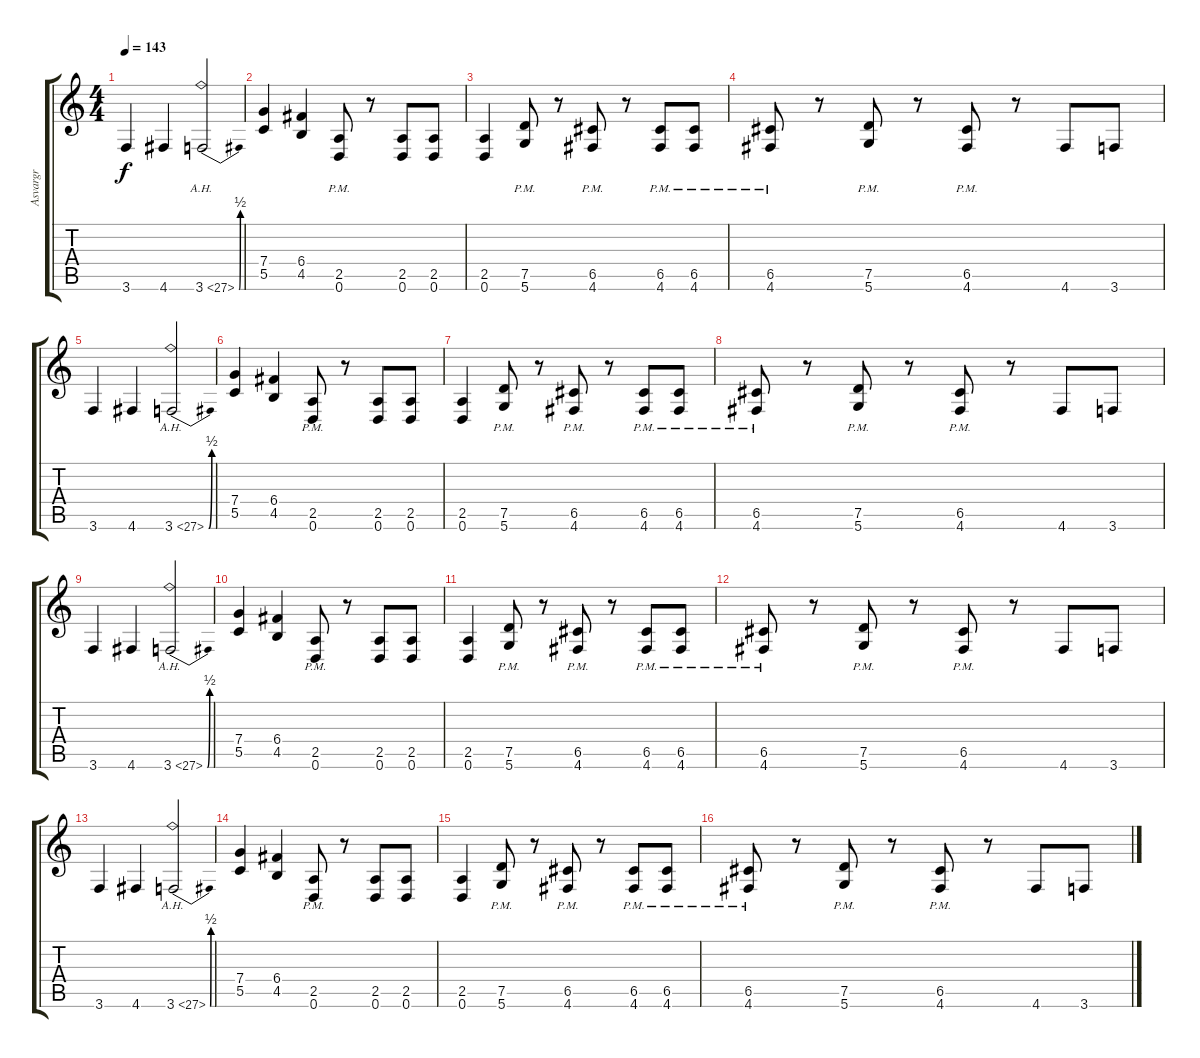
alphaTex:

\track ("Asvargr" "Asvargr") {instrument distortionguitar}
\staff {score tabs}
\tuning (D4 A3 F3 C3 G2 D2) {hide}
\ts (4 4)
\tempo 143
\clef g2
\ks c
3.6.4{dy f} 4.6.4 3.6{be (bend 0 0 60 2) ah 24}.2 |
(7.4 5.5).4{volume 10 balance 13} (6.4 4.5).4 (2.5{pm} 0.6{pm}).8 r.8 (2.5 0.6).8 (2.5 0.6).8 |
(2.5 0.6).4 (7.5{pm} 5.6{pm}).8 r.8 (6.5{pm} 4.6{pm}).8 r.8 (6.5{pm} 4.6{pm}).8 (6.5{pm} 4.6{pm}).8 |
(6.5{pm} 4.6{pm}).8 r.8 (7.5{pm} 5.6{pm}).8 r.8 (6.5{pm} 4.6{pm}).8 r.8 4.6.8 3.6.8 |
3.6.4 4.6.4 3.6{be (bend 0 0 60 2) ah 24}.2 |
(7.4 5.5).4{volume 7} (6.4 4.5).4 (2.5{pm} 0.6{pm}).8 r.8 (2.5 0.6).8 (2.5 0.6).8 |
(2.5 0.6).4 (7.5{pm} 5.6{pm}).8 r.8 (6.5{pm} 4.6{pm}).8 r.8 (6.5{pm} 4.6{pm}).8 (6.5{pm} 4.6{pm}).8 |
(6.5{pm} 4.6{pm}).8 r.8 (7.5{pm} 5.6{pm}).8 r.8 (6.5{pm} 4.6{pm}).8 r.8 4.6.8 3.6.8 |
3.6.4 4.6.4 3.6{be (bend 0 0 60 2) ah 24}.2 |
(7.4 5.5).4{volume 5} (6.4 4.5).4 (2.5{pm} 0.6{pm}).8 r.8 (2.5 0.6).8 (2.5 0.6).8 |
(2.5 0.6).4 (7.5{pm} 5.6{pm}).8 r.8 (6.5{pm} 4.6{pm}).8 r.8 (6.5{pm} 4.6{pm}).8 (6.5{pm} 4.6{pm}).8 |
(6.5{pm} 4.6{pm}).8 r.8 (7.5{pm} 5.6{pm}).8 r.8 (6.5{pm} 4.6{pm}).8 r.8 4.6.8 3.6.8 |
3.6.4 4.6.4 3.6{be (bend 0 0 60 2) ah 24}.2 |
(7.4 5.5).4{volume 0} (6.4 4.5).4 (2.5{pm} 0.6{pm}).8 r.8 (2.5 0.6).8 (2.5 0.6).8 |
(2.5 0.6).4 (7.5{pm} 5.6{pm}).8 r.8 (6.5{pm} 4.6{pm}).8 r.8 (6.5{pm} 4.6{pm}).8 (6.5{pm} 4.6{pm}).8 |
(6.5{pm} 4.6{pm}).8 r.8 (7.5{pm} 5.6{pm}).8 r.8 (6.5{pm} 4.6{pm}).8 r.8 4.6.8 3.6.8
